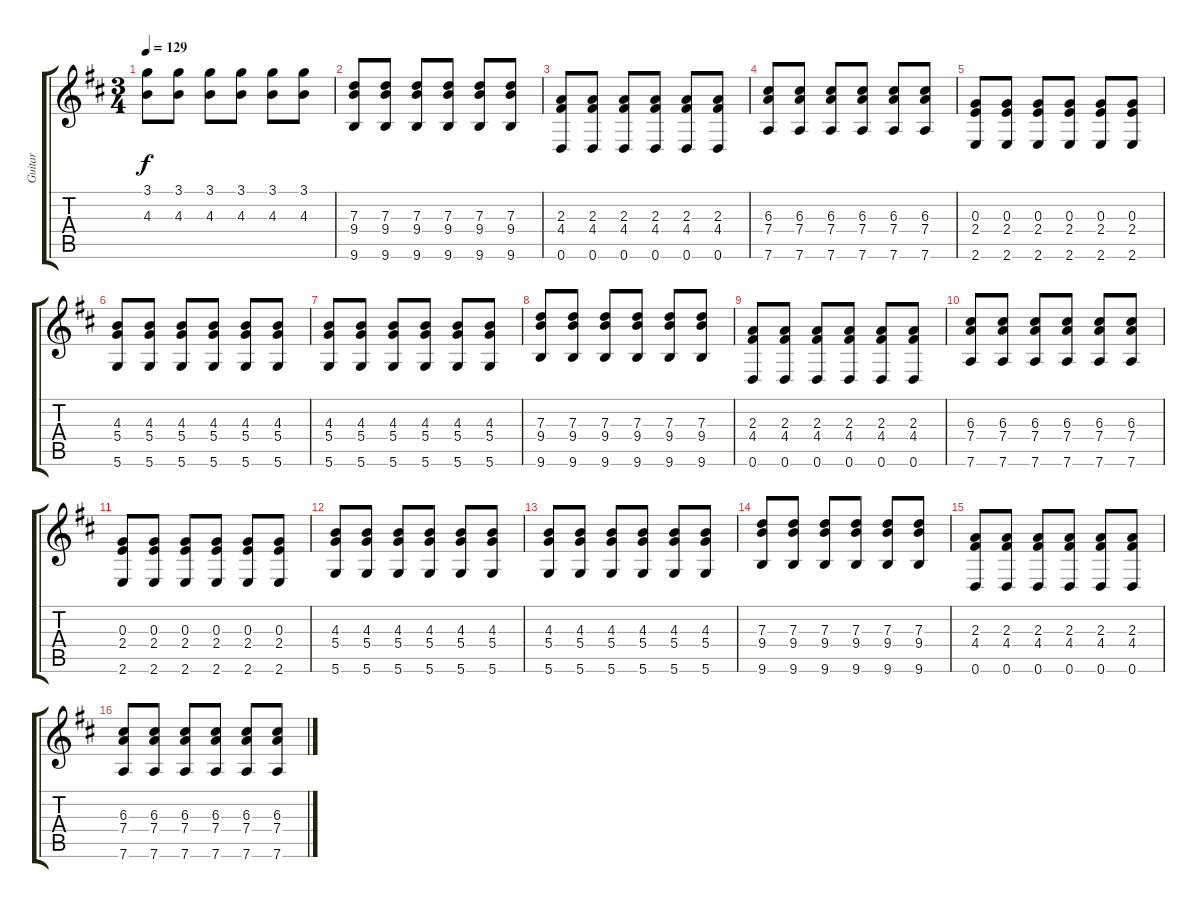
\track ("Guitar" "Guitar") {instrument electricguitarjazz}
\staff {score tabs}
\tuning (E4 B3 G3 D3 A2 D2) {hide}
\ts (3 4)
\tempo 129
\clef g2
\ks bminor
(3.1 4.3).8{dy f} (3.1 4.3).8 (3.1 4.3).8 (3.1 4.3).8 (3.1 4.3).8 (3.1 4.3).8 |
(7.3 9.4 9.6).8 (7.3 9.4 9.6).8 (7.3 9.4 9.6).8 (7.3 9.4 9.6).8 (7.3 9.4 9.6).8 (7.3 9.4 9.6).8 |
(2.3 4.4 0.6).8 (2.3 4.4 0.6).8 (2.3 4.4 0.6).8 (2.3 4.4 0.6).8 (2.3 4.4 0.6).8 (2.3 4.4 0.6).8 |
(6.3 7.4 7.6).8 (6.3 7.4 7.6).8 (6.3 7.4 7.6).8 (6.3 7.4 7.6).8 (6.3 7.4 7.6).8 (6.3 7.4 7.6).8 |
(0.3 2.4 2.6).8 (0.3 2.4 2.6).8 (0.3 2.4 2.6).8 (0.3 2.4 2.6).8 (0.3 2.4 2.6).8 (0.3 2.4 2.6).8 |
(4.3 5.4 5.6).8 (4.3 5.4 5.6).8 (4.3 5.4 5.6).8 (4.3 5.4 5.6).8 (4.3 5.4 5.6).8 (4.3 5.4 5.6).8 |
(4.3 5.4 5.6).8 (4.3 5.4 5.6).8 (4.3 5.4 5.6).8 (4.3 5.4 5.6).8 (4.3 5.4 5.6).8 (4.3 5.4 5.6).8 |
(7.3 9.4 9.6).8 (7.3 9.4 9.6).8 (7.3 9.4 9.6).8 (7.3 9.4 9.6).8 (7.3 9.4 9.6).8 (7.3 9.4 9.6).8 |
(2.3 4.4 0.6).8 (2.3 4.4 0.6).8 (2.3 4.4 0.6).8 (2.3 4.4 0.6).8 (2.3 4.4 0.6).8 (2.3 4.4 0.6).8 |
(6.3 7.4 7.6).8 (6.3 7.4 7.6).8 (6.3 7.4 7.6).8 (6.3 7.4 7.6).8 (6.3 7.4 7.6).8 (6.3 7.4 7.6).8 |
(0.3 2.4 2.6).8 (0.3 2.4 2.6).8 (0.3 2.4 2.6).8 (0.3 2.4 2.6).8 (0.3 2.4 2.6).8 (0.3 2.4 2.6).8 |
(4.3 5.4 5.6).8 (4.3 5.4 5.6).8 (4.3 5.4 5.6).8 (4.3 5.4 5.6).8 (4.3 5.4 5.6).8 (4.3 5.4 5.6).8 |
(4.3 5.4 5.6).8 (4.3 5.4 5.6).8 (4.3 5.4 5.6).8 (4.3 5.4 5.6).8 (4.3 5.4 5.6).8 (4.3 5.4 5.6).8 |
(7.3 9.4 9.6).8 (7.3 9.4 9.6).8 (7.3 9.4 9.6).8 (7.3 9.4 9.6).8 (7.3 9.4 9.6).8 (7.3 9.4 9.6).8 |
(2.3 4.4 0.6).8 (2.3 4.4 0.6).8 (2.3 4.4 0.6).8 (2.3 4.4 0.6).8 (2.3 4.4 0.6).8 (2.3 4.4 0.6).8 |
(6.3 7.4 7.6).8 (6.3 7.4 7.6).8 (6.3 7.4 7.6).8 (6.3 7.4 7.6).8 (6.3 7.4 7.6).8 (6.3 7.4 7.6).8
